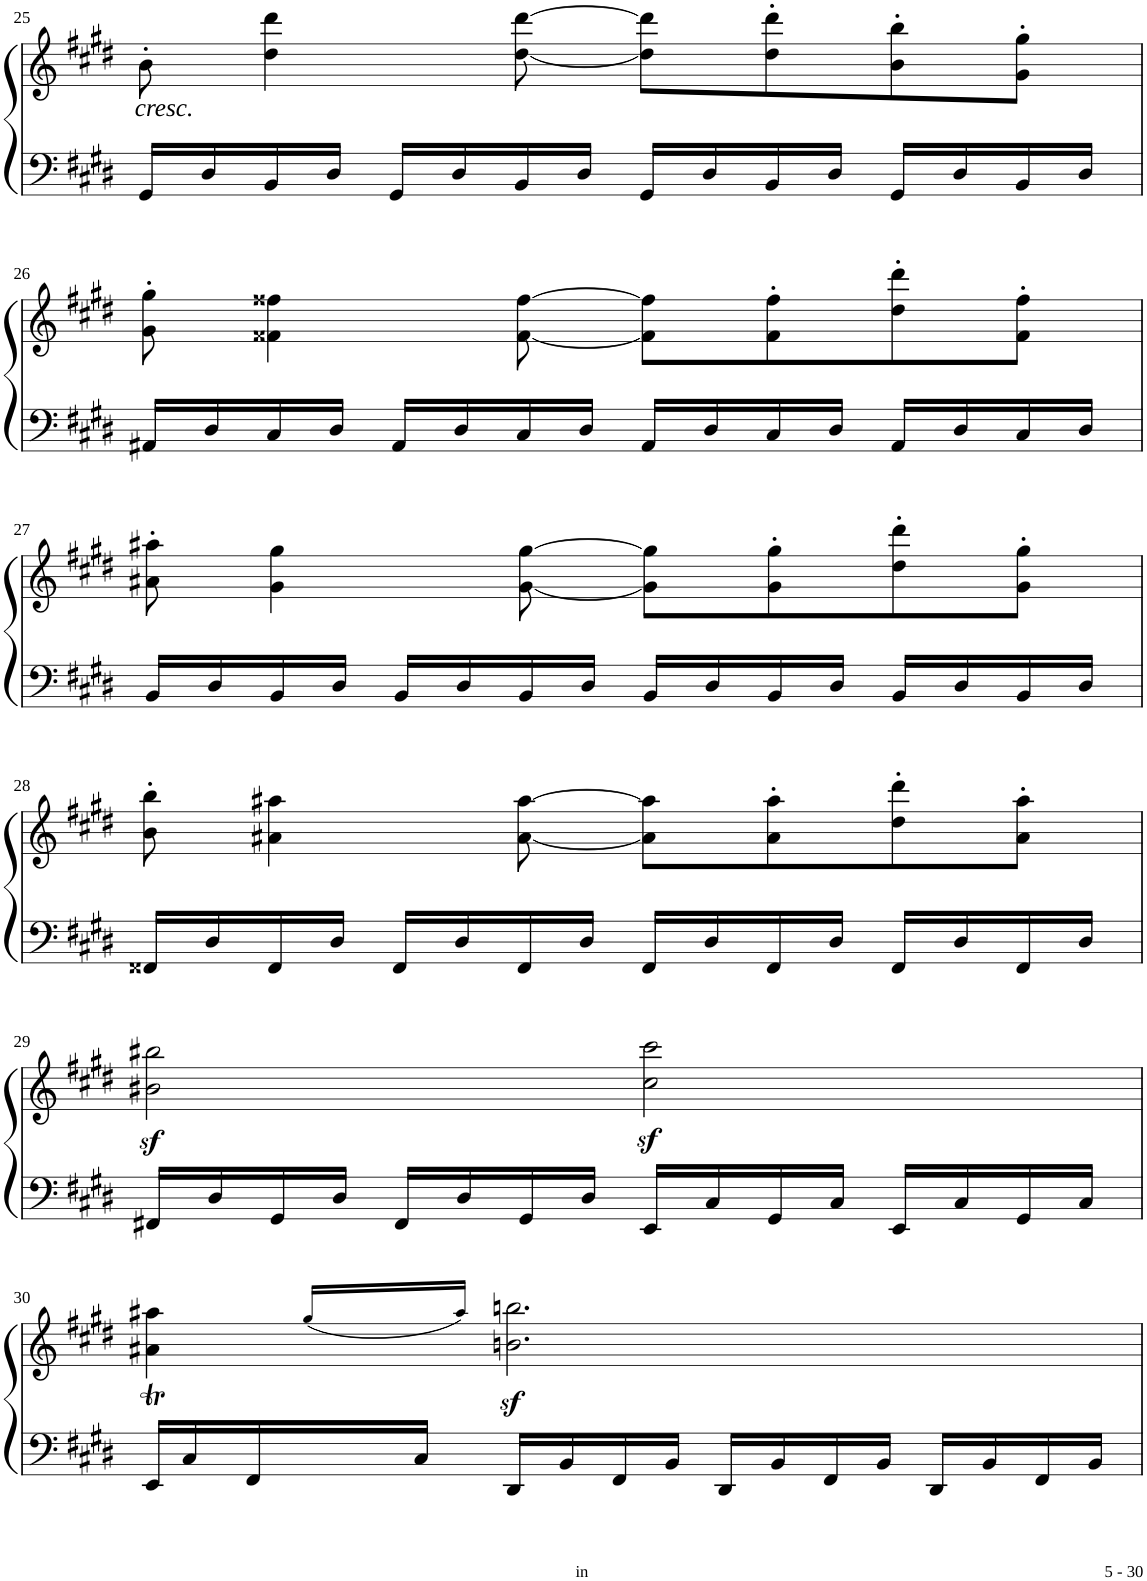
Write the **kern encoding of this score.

**kern	**kern	**dynam
*part1	*part1	*part1
*staff2	*staff1	*staff1/2
*I"Piano	*	*
*I'Pno	*	*
!!LO:PB:g=z
*clefF4	*clefG2	*
*k[f#c#g#d#]	*k[f#c#g#d#]	*
*M4/4	*M4/4	*
*met(c)	*met(c)	*
=25	=25	=25
!	!LO:TX:b:i:t=cresc.	!
16GG#/LL	8b'\	.
16D#/	.	.
16BB/	4dd#\ 4ddd#\	.
16D#/JJ	.	.
16GG#/LL	.	.
16D#/	.	.
16BB/	[<8dd#\ [8ddd#\	.
16D#/JJ	.	.
16GG#/LL	8dd#\] 8ddd#\]L	.
16D#/	.	.
16BB/	8dd#\' 8ddd#\'	.
16D#/JJ	.	.
16GG#/LL	8b\' 8bb\'	.
16D#/	.	.
16BB/	8g#\' 8gg#\'J	.
16D#/JJ	.	.
!!LO:LB:g=z
=26	=26	=26
16AA#X/LL	8g#\' 8gg#\'	.
16D#/	.	.
16C#/	4f##X\ 4ff##X\	.
16D#/JJ	.	.
16AA#/LL	.	.
16D#/	.	.
16C#/	[<8f##\ [8ff##\	.
16D#/JJ	.	.
16AA#/LL	8f##\] 8ff##\]L	.
16D#/	.	.
16C#/	8f##\' 8ff##\'	.
16D#/JJ	.	.
16AA#/LL	8dd#\' 8ddd#\'	.
16D#/	.	.
16C#/	8f##\' 8ff##\'J	.
16D#/JJ	.	.
!!LO:LB:g=z
=27	=27	=27
16BB/LL	8a#X\' 8aa#X\'	.
16D#/	.	.
16BB/	4g#\ 4gg#\	.
16D#/JJ	.	.
16BB/LL	.	.
16D#/	.	.
16BB/	[<8g#\ [8gg#\	.
16D#/JJ	.	.
16BB/LL	8g#\] 8gg#\]L	.
16D#/	.	.
16BB/	8g#\' 8gg#\'	.
16D#/JJ	.	.
16BB/LL	8dd#\' 8ddd#\'	.
16D#/	.	.
16BB/	8g#\' 8gg#\'J	.
16D#/JJ	.	.
!!LO:LB:g=z
=28	=28	=28
16FF##X/LL	8b\' 8bb\'	.
16D#/	.	.
16FF##/	4a#X\ 4aa#X\	.
16D#/JJ	.	.
16FF##/LL	.	.
16D#/	.	.
16FF##/	[<8a#\ [8aa#\	.
16D#/JJ	.	.
16FF##/LL	8a#\] 8aa#\]L	.
16D#/	.	.
16FF##/	8a#\' 8aa#\'	.
16D#/JJ	.	.
16FF##/LL	8dd#\' 8ddd#\'	.
16D#/	.	.
16FF##/	8a#\' 8aa#\'J	.
16D#/JJ	.	.
!!LO:LB:g=z
=29	=29	=29
16FF#X/LL	2b#X\z<^ 2bb#X\z<^	.
16D#/	.	.
16GG#/	.	.
16D#/JJ	.	.
16FF#/LL	.	.
16D#/	.	.
16GG#/	.	.
16D#/JJ	.	.
16EE/LL	2cc#\z<^ 2ccc#\z<^	.
16C#/	.	.
16GG#/	.	.
16C#/JJ	.	.
16EE/LL	.	.
16C#/	.	.
16GG#/	.	.
16C#/JJ	.	.
!!LO:LB:g=z
=30	=30	=30
*	*^	*
*	*	*Xtuplet	*
16EE/LL	4a#X\T 4aa#X\T	56....ryy	.
.	.	960ryy	.
.	.	28bb!	.
16C#/	.	.	.
.	.	28aa#!	.
.	.	28bb!	.
16FF#/	.	.	.
.	.	28aa#!	.
.	.	(<28gg#!/LL	.
16C#/JJ	.	.	.
.	.	28aa#!/JJ)	.
.	.	13440%10081ryy	.
!	!	!	!LO:DY:b
16DD#/LL	2.bn\^ 2.bbn\^	.	sf
16BB/	.	.	.
16FF#/	.	.	.
16BB/JJ	.	.	.
16DD#/LL	.	.	.
16BB/	.	.	.
16FF#/	.	.	.
16BB/JJ	.	.	.
16DD#/LL	.	.	.
16BB/	.	.	.
16FF#/	.	.	.
16BB/JJ	.	.	.
*	*v	*v	*
=	=	=
*-	*-	*-
